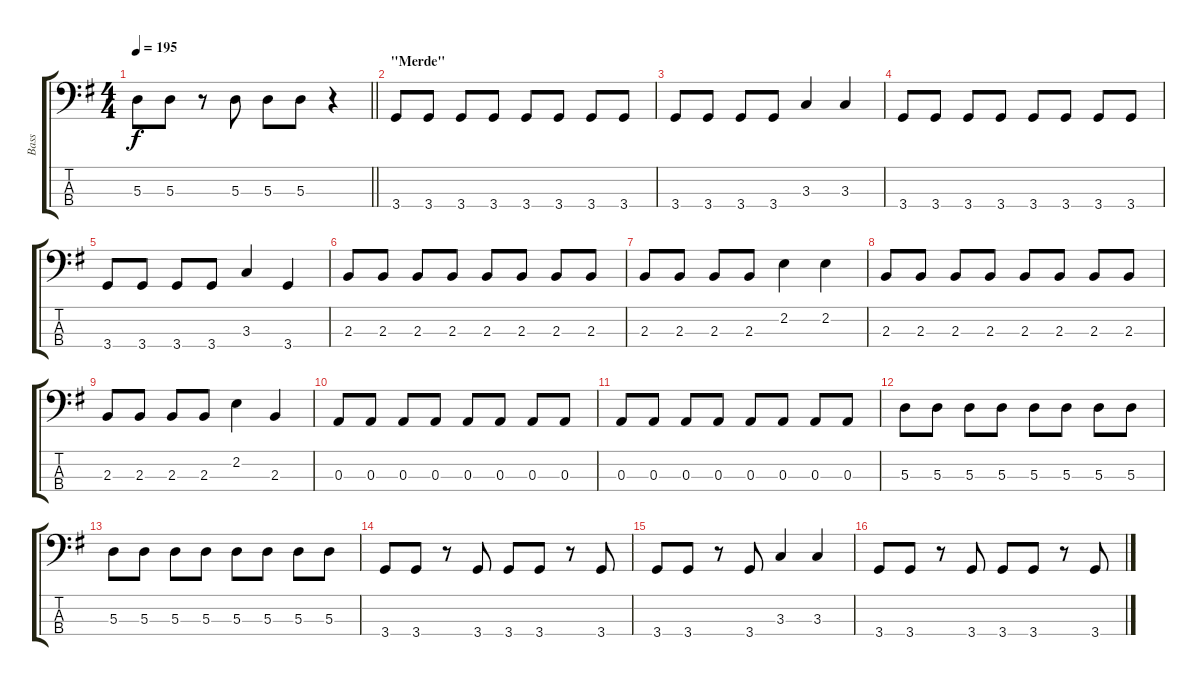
\track ("Bass" "Bass") {instrument electricbasspick}
\staff {score tabs}
\tuning (G2 D2 A1 E1) {hide}
\ts (4 4)
\tempo 195
\clef f4
\barLineRight lightlight
\ks g
5.3.8{dy f} 5.3.8 r.8 5.3.8 5.3.8 5.3.8 r.4 |
\section ("" "\"Merde\"")
3.4.8 3.4.8 3.4.8 3.4.8 3.4.8 3.4.8 3.4.8 3.4.8 |
3.4.8 3.4.8 3.4.8 3.4.8 3.3.4 3.3.4 |
3.4.8 3.4.8 3.4.8 3.4.8 3.4.8 3.4.8 3.4.8 3.4.8 |
3.4.8 3.4.8 3.4.8 3.4.8 3.3.4 3.4.4 |
2.3.8 2.3.8 2.3.8 2.3.8 2.3.8 2.3.8 2.3.8 2.3.8 |
2.3.8 2.3.8 2.3.8 2.3.8 2.2.4 2.2.4 |
2.3.8 2.3.8 2.3.8 2.3.8 2.3.8 2.3.8 2.3.8 2.3.8 |
2.3.8 2.3.8 2.3.8 2.3.8 2.2.4 2.3.4 |
0.3.8 0.3.8 0.3.8 0.3.8 0.3.8 0.3.8 0.3.8 0.3.8 |
0.3.8 0.3.8 0.3.8 0.3.8 0.3.8 0.3.8 0.3.8 0.3.8 |
5.3.8 5.3.8 5.3.8 5.3.8 5.3.8 5.3.8 5.3.8 5.3.8 |
5.3.8 5.3.8 5.3.8 5.3.8 5.3.8 5.3.8 5.3.8 5.3.8 |
3.4.8 3.4.8 r.8 3.4.8 3.4.8 3.4.8 r.8 3.4.8 |
3.4.8 3.4.8 r.8 3.4.8 3.3.4 3.3.4 |
3.4.8 3.4.8 r.8 3.4.8 3.4.8 3.4.8 r.8 3.4.8
